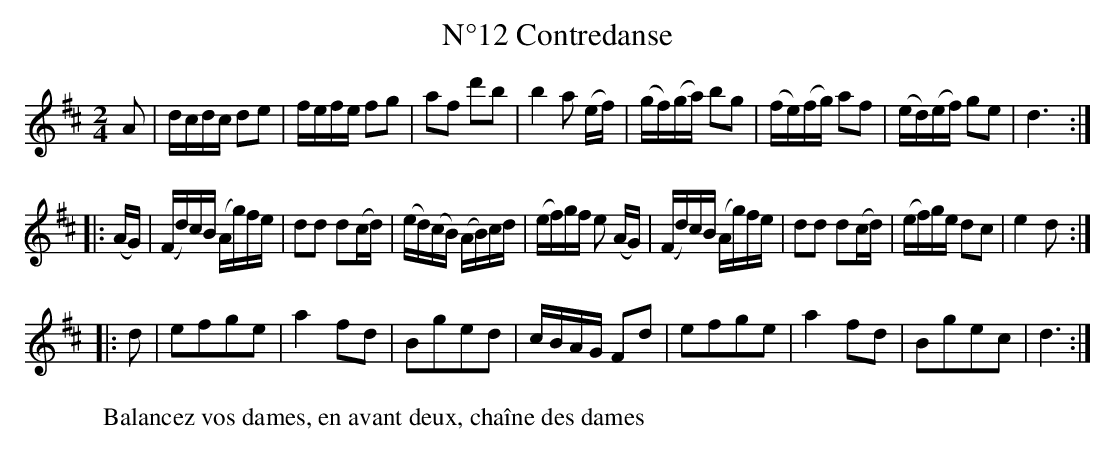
X:1
T:N°12 Contredanse
M:2/4
K:Dmaj
L:1/16
A2|dcdc d2e2|fefe f2g2|a2f2 d'2b2|b4 a2 (ef)|(gf)(ga) b2g2|(fe)(fg) a2f2|(ed)(ef) g2e2|d6:|
|:(AG)|(Fd)cB (Ag)fe|d2d2 d2(cd)|(ed)(cB) (AB)cd|(ef)gf e2 (AG)|(Fd)cB (Ag)fe|d2d2 d2(cd)|(ef)ge d2c2|e4 d2:|
|:d2|e2f2g2e2|a4 f2d2|B2g2e2d2|cBAG F2d2|e2f2g2e2|a4 f2d2|B2g2e2c2|d6:|]
W:Balancez vos dames, en avant deux, chaîne des dames
